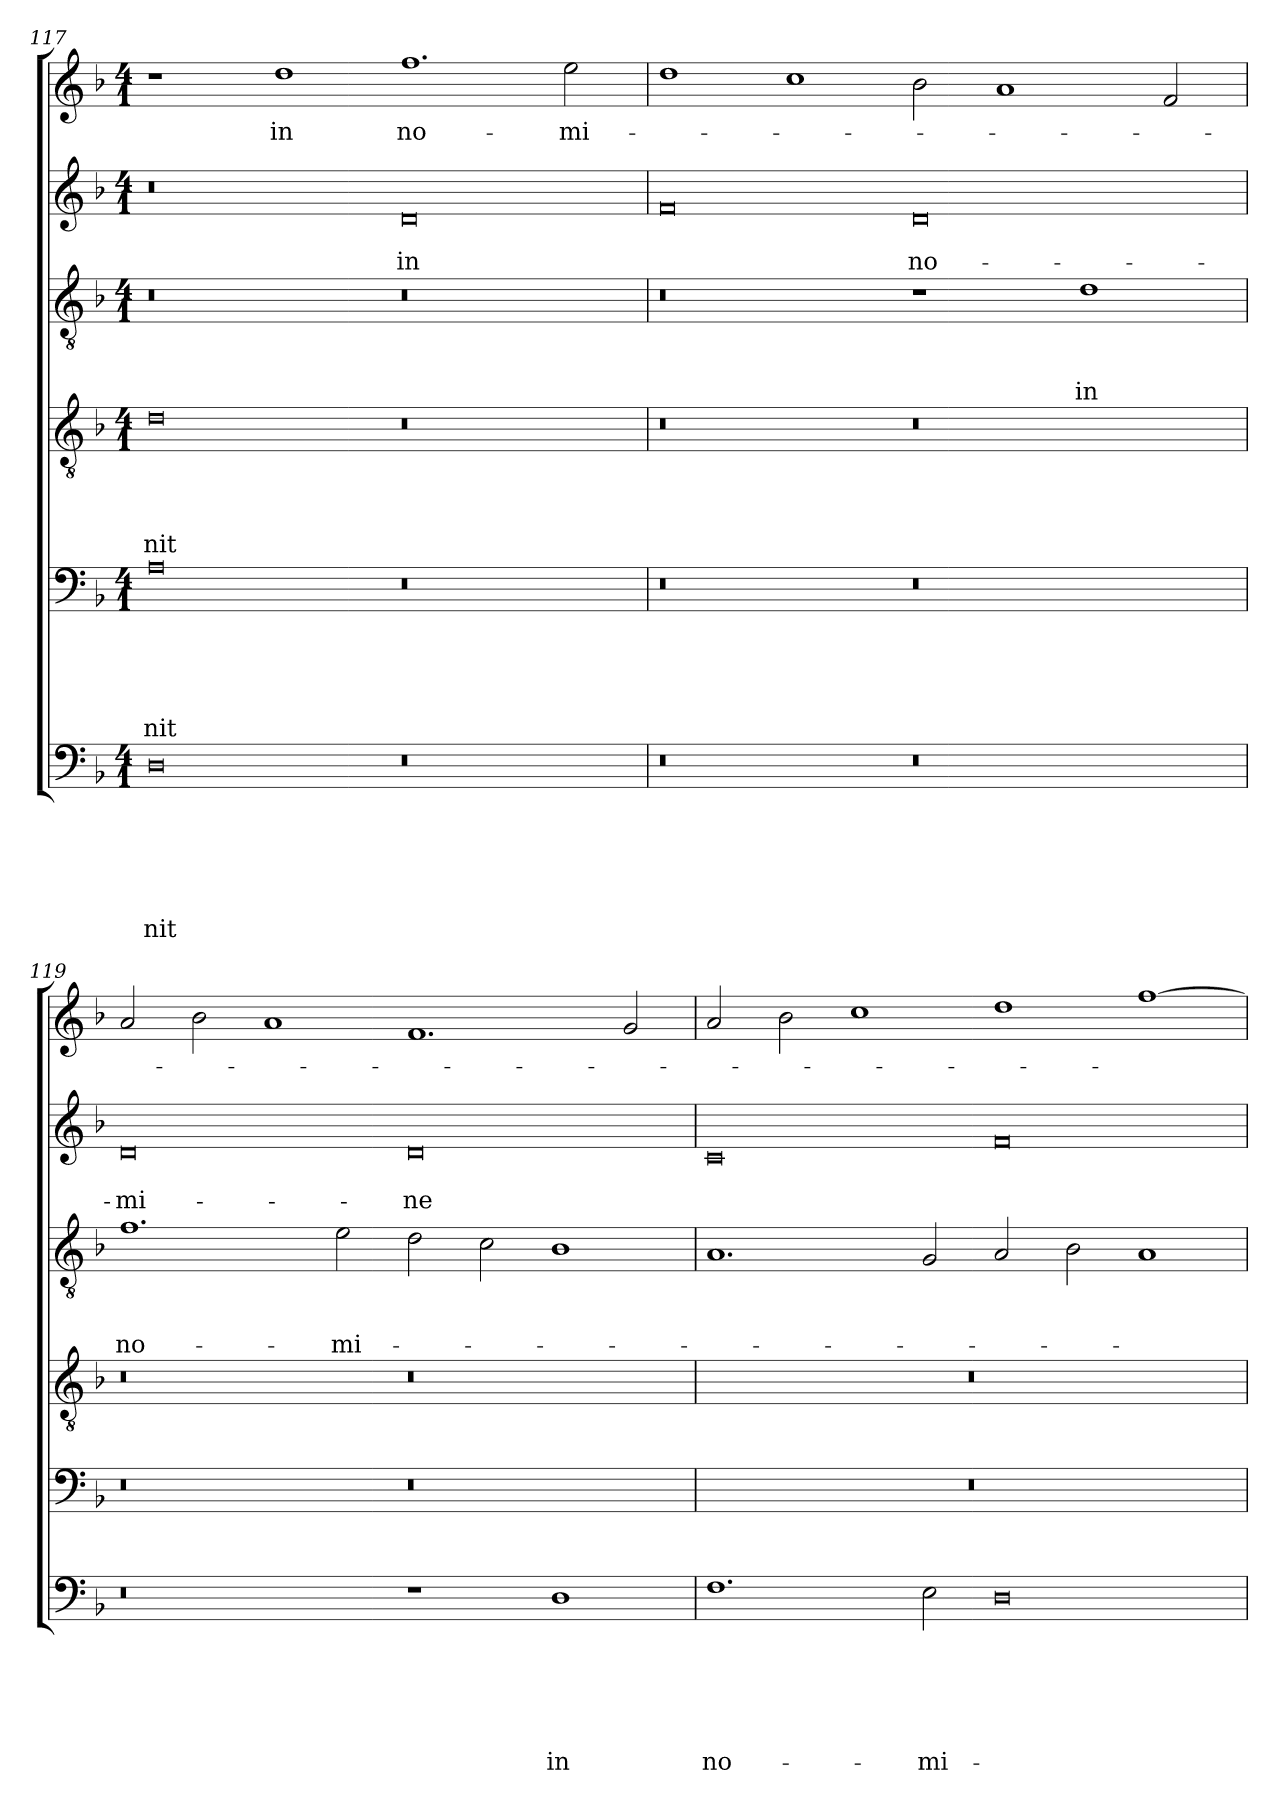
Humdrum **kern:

**kern	**text	**text	**text	**text	**text	**text	**kern	**text	**text	**text	**text	**text	**kern	**text	**text	**text	**text	**kern	**text	**text	**text	**kern	**text	**text	**kern	**text
*part6	*part6	*part6	*part6	*part6	*part6	*part6	*part5	*part5	*part5	*part5	*part5	*part5	*part4	*part4	*part4	*part4	*part4	*part3	*part3	*part3	*part3	*part2	*part2	*part2	*part1	*part1
*staff6	*staff6	*staff6	*staff6	*staff6	*staff6	*staff6	*staff5	*staff5	*staff5	*staff5	*staff5	*staff5	*staff4	*staff4	*staff4	*staff4	*staff4	*staff3	*staff3	*staff3	*staff3	*staff2	*staff2	*staff2	*staff1	*staff1
*clefF4	*	*	*	*	*	*	*clefF4	*	*	*	*	*	*clefGv2	*	*	*	*	*clefGv2	*	*	*	*clefG2	*	*	*clefG2	*
*k[b-]	*	*	*	*	*	*	*k[b-]	*	*	*	*	*	*k[b-]	*	*	*	*	*k[b-]	*	*	*	*k[b-]	*	*	*k[b-]	*
*F:	*	*	*	*	*	*	*F:	*	*	*	*	*	*F:	*	*	*	*	*F:	*	*	*	*F:	*	*	*F:	*
*M4/1	*	*	*	*	*	*	*M4/1	*	*	*	*	*	*M4/1	*	*	*	*	*M4/1	*	*	*	*M4/1	*	*	*M4/1	*
=117	=117	=117	=117	=117	=117	=117	=117	=117	=117	=117	=117	=117	=117	=117	=117	=117	=117	=117	=117	=117	=117	=117	=117	=117	=117	=117
0D	.	.	.	.	.	-nit	0A	.	.	.	.	-nit	0d	.	.	.	-nit	0r	.	.	.	0r	.	.	1r	.
.	.	.	.	.	.	.	.	.	.	.	.	.	.	.	.	.	.	.	.	.	.	.	.	.	1dd	in
0r	.	.	.	.	.	.	0r	.	.	.	.	.	0r	.	.	.	.	0r	.	.	.	0d	.	in	1.ff	no-
.	.	.	.	.	.	.	.	.	.	.	.	.	.	.	.	.	.	.	.	.	.	.	.	.	2ee\	-mi-
=118	=118	=118	=118	=118	=118	=118	=118	=118	=118	=118	=118	=118	=118	=118	=118	=118	=118	=118	=118	=118	=118	=118	=118	=118	=118	=118
0r	.	.	.	.	.	.	0r	.	.	.	.	.	0r	.	.	.	.	0r	.	.	.	0f	.	.	1dd	.
.	.	.	.	.	.	.	.	.	.	.	.	.	.	.	.	.	.	.	.	.	.	.	.	.	1cc	.
0r	.	.	.	.	.	.	0r	.	.	.	.	.	0r	.	.	.	.	1r	.	.	.	0d	.	no-	2b-\	.
.	.	.	.	.	.	.	.	.	.	.	.	.	.	.	.	.	.	.	.	.	.	.	.	.	1a	.
.	.	.	.	.	.	.	.	.	.	.	.	.	.	.	.	.	.	1d	.	.	in	.	.	.	.	.
.	.	.	.	.	.	.	.	.	.	.	.	.	.	.	.	.	.	.	.	.	.	.	.	.	2f/	.
=119	=119	=119	=119	=119	=119	=119	=119	=119	=119	=119	=119	=119	=119	=119	=119	=119	=119	=119	=119	=119	=119	=119	=119	=119	=119	=119
0r	.	.	.	.	.	.	0r	.	.	.	.	.	0r	.	.	.	.	1.f	.	.	no-	0d	.	-mi-	2a/	.
.	.	.	.	.	.	.	.	.	.	.	.	.	.	.	.	.	.	.	.	.	.	.	.	.	2b-\	.
.	.	.	.	.	.	.	.	.	.	.	.	.	.	.	.	.	.	.	.	.	.	.	.	.	1a	.
.	.	.	.	.	.	.	.	.	.	.	.	.	.	.	.	.	.	2e\	.	.	-mi-	.	.	.	.	.
1r	.	.	.	.	.	.	0r	.	.	.	.	.	0r	.	.	.	.	2d\	.	.	.	0d	.	-ne	1.f	.
.	.	.	.	.	.	.	.	.	.	.	.	.	.	.	.	.	.	2c\	.	.	.	.	.	.	.	.
1D	.	.	.	.	.	in	.	.	.	.	.	.	.	.	.	.	.	1B-	.	.	.	.	.	.	.	.
.	.	.	.	.	.	.	.	.	.	.	.	.	.	.	.	.	.	.	.	.	.	.	.	.	2g/	.
!!LO:PB:g=z
=120	=120	=120	=120	=120	=120	=120	=120	=120	=120	=120	=120	=120	=120	=120	=120	=120	=120	=120	=120	=120	=120	=120	=120	=120	=120	=120
1.F	.	.	.	.	.	no-	00r	.	.	.	.	.	00r	.	.	.	.	1.A	.	.	.	0c	.	.	2a/	.
.	.	.	.	.	.	.	.	.	.	.	.	.	.	.	.	.	.	.	.	.	.	.	.	.	2b-\	.
.	.	.	.	.	.	.	.	.	.	.	.	.	.	.	.	.	.	.	.	.	.	.	.	.	1cc	.
2E\	.	.	.	.	.	-mi-	.	.	.	.	.	.	.	.	.	.	.	2G/	.	.	.	.	.	.	.	.
0D	.	.	.	.	.	.	.	.	.	.	.	.	.	.	.	.	.	2A/	.	.	.	0f	.	.	1dd	.
.	.	.	.	.	.	.	.	.	.	.	.	.	.	.	.	.	.	2B-\	.	.	.	.	.	.	.	.
.	.	.	.	.	.	.	.	.	.	.	.	.	.	.	.	.	.	1A	.	.	.	.	.	.	[1ff	.
=	=	=	=	=	=	=	=	=	=	=	=	=	=	=	=	=	=	=	=	=	=	=	=	=	=	=
*-	*-	*-	*-	*-	*-	*-	*-	*-	*-	*-	*-	*-	*-	*-	*-	*-	*-	*-	*-	*-	*-	*-	*-	*-	*-	*-
